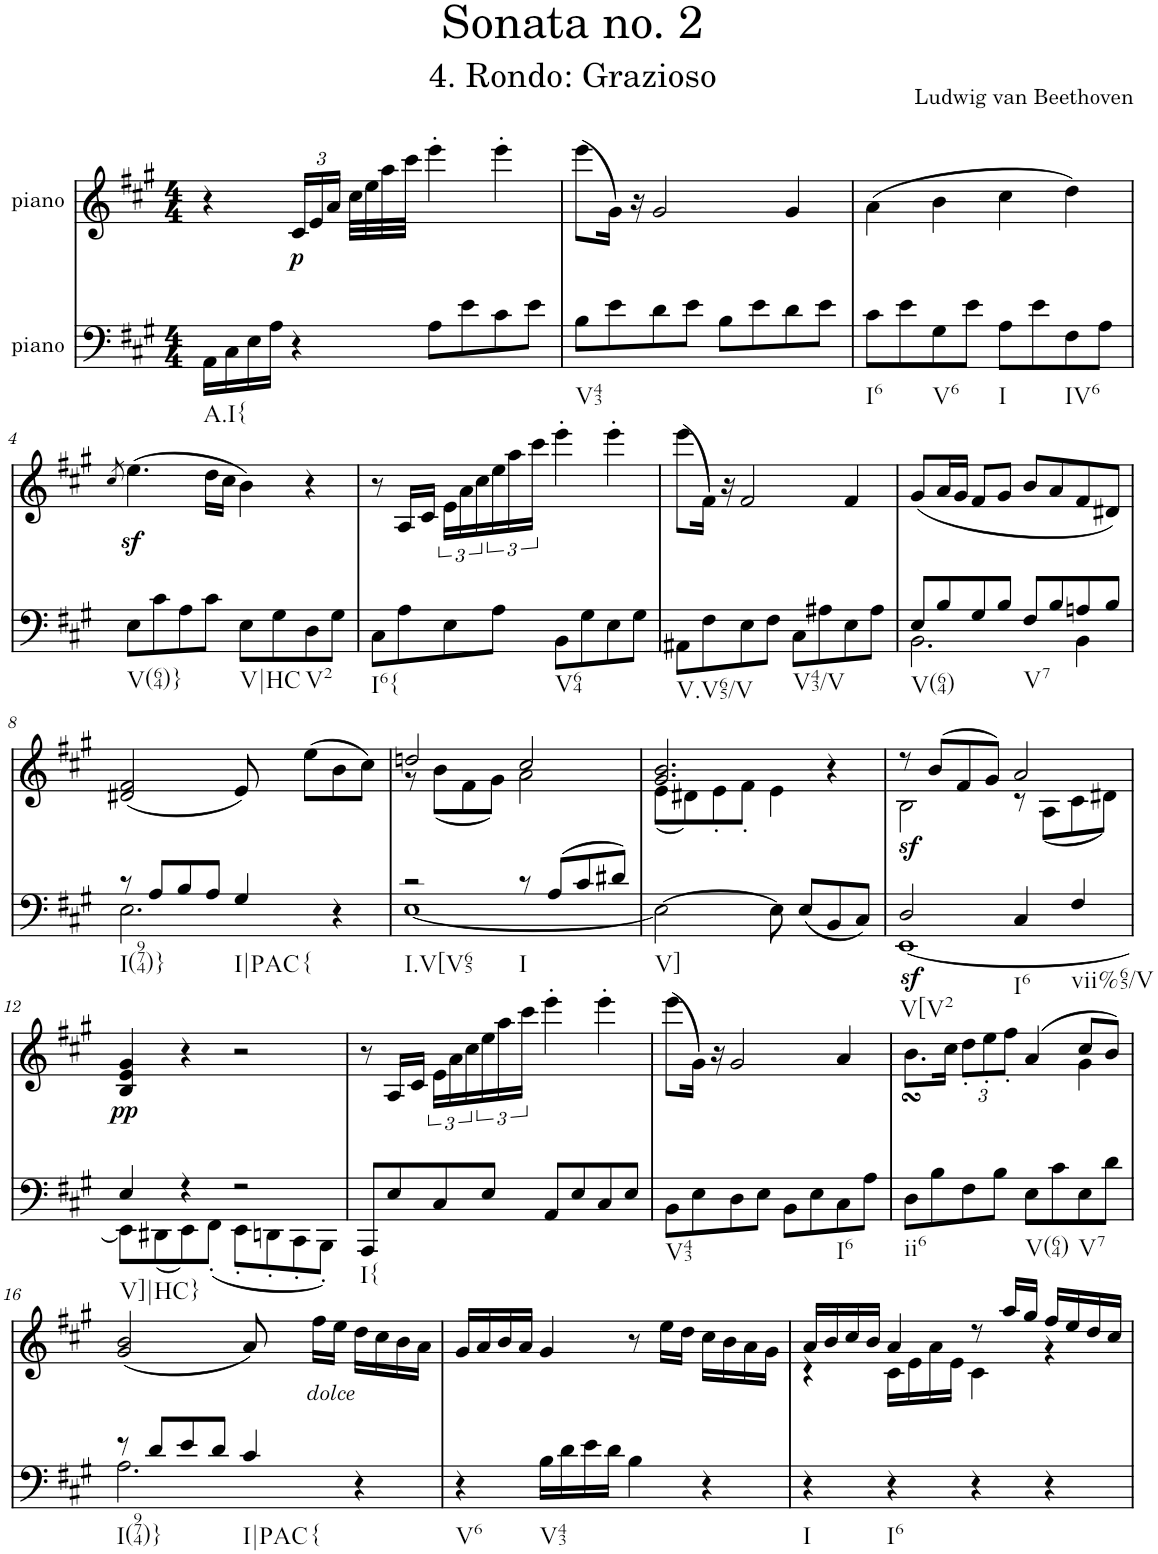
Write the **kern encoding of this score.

**kern	**dynam	**kern	**dynam
*part2	*part2	*part1	*part1
*staff2	*staff2	*staff1	*staff1
*I"piano	*	*I"piano	*
*I'Pno	*	*I'Pno	*
*clefF4	*	*clefG2	*
*k[f#c#g#]	*	*k[f#c#g#]	*
*A:	*	*A:	*
*M4/4	*	*M4/4	*
=1	=1	=1	=1
!LO:TX:b:t=A.I{	!	!	!
16AA\LL	.	4r	.
16C#\	.	.	.
16E\	.	.	.
16A\JJ	.	.	.
*	*	*Xbrackettup	*
!	!	!	!LO:DY:b
4r	.	24c#/LL	p
.	.	24e/	.
.	.	24a/JJ	.
.	.	32cc#\LLL	.
.	.	32ee\	.
.	.	32aa\	.
.	.	32ccc#\JJJ	.
8A\L	.	4eee'\	.
8e\	.	.	.
8c#\	.	4eee'\	.
8e\J	.	.	.
=2	=2	=2	=2
!LO:TX:b:t=V43	!	!	!
8B\L	.	(8eee\L	.
8e\	.	16g#\Jk)	.
.	.	16r	.
8d\	.	2g#/	.
8e\J	.	.	.
8B\L	.	.	.
8e\	.	.	.
8d\	.	4g#/	.
8e\J	.	.	.
=3	=3	=3	=3
!LO:TX:b:t=I6	!	!	!
8c#\L	.	(4a\	.
8e\	.	.	.
!LO:TX:b:t=V6	!	!	!
8G#\	.	4b\	.
8e\J	.	.	.
!LO:TX:b:t=I	!	!	!
8A\L	.	4cc#\	.
8e\	.	.	.
!LO:TX:b:t=IV6	!	!	!
8F#\	.	4dd\)	.
8A\J	.	.	.
!!LO:LB:g=z
=4	=4	=4	=4
.	.	8qcc#/	.
!LO:TX:b:t=V(64)}	!	!	!
8E\L	.	(4.eez<\	.
8c#\	.	.	.
8A\	.	.	.
8c#\J	.	16dd\LL	.
.	.	16cc#\JJ	.
!LO:TX:b:t=V|HC	!	!	!
8E\L	.	4b\)	.
8G#\	.	.	.
!LO:TX:b:t=V2	!	!	!
8D\	.	4r	.
8G#\J	.	.	.
=5	=5	=5	=5
!LO:TX:b:t=I6{	!	!	!
8C#\L	.	8r	.
8A\	.	16A/LL	.
.	.	16c#/JJ	.
*	*	*brackettup	*
8E\	.	24e\LL	.
.	.	24a\	.
.	.	24cc#\	.
8A\J	.	24ee\	.
.	.	24aa\	.
.	.	24ccc#\JJ	.
!LO:TX:b:t=V64	!	!	!
8BB\L	.	4eee'\	.
8G#\	.	.	.
8E\	.	4eee'\	.
8G#\J	.	.	.
=6	=6	=6	=6
!LO:TX:b:t=V.V65/V	!	!	!
8AA#X\L	.	(8eee\L	.
8F#\	.	16f#\Jk)	.
.	.	16r	.
8E\	.	2f#/	.
8F#\J	.	.	.
!LO:TX:b:t=V43/V	!	!	!
8C#\L	.	.	.
8A#X\	.	.	.
8E\	.	4f#/	.
8A#\J	.	.	.
=7	=7	=7	=7
*^	*	*	*
!LO:TX:b:t=V(64)	!	!	!	!
8E/L	2.BB\	.	(8g#/L	.
8B/	.	.	16a/L	.
.	.	.	16g#/JJ	.
8G#/	.	.	8f#/L	.
8B/J	.	.	8g#/J	.
!LO:TX:b:t=V7	!	!	!	!
8F#/L	.	.	8b/L	.
8B/	.	.	8a/	.
8An/	4BB\	.	8f#/	.
8B/J	.	.	8d#X/J)	.
!!LO:LB:g=z
=8	=8	=8	=8	=8
!LO:TX:b:t=I(974)}	!	!	!	!
8r	2.E\	.	(2d#X/ 2f#/	.
8A/L	.	.	.	.
8B/	.	.	.	.
8A/J	.	.	.	.
!LO:TX:b:t=I|PAC	!	!	!	!
!LO:TX:b:t={	!	!	!	!
4G#/	.	.	8e/)	.
.	.	.	(8ee\L	.
4r	4ryy	.	8b\	.
.	.	.	8cc#\J)	.
=9	=9	=9	=9	=9
*	*	*	*^	*
!LO:TX:b:t=I.V[V65	!	!	!	!	!
2r	[1E	.	2ddn/	8r	.
.	.	.	.	(8b\L	.
.	.	.	.	8f#\	.
.	.	.	.	8g#\J)	.
!LO:TX:b:t=I	!	!	!	!	!
8r	.	.	2cc#/	2a\	.
(8A/L	.	.	.	.	.
8c#/	.	.	.	.	.
8d#X/J)	.	.	.	.	.
*v	*v	*	*	*	*
=10	=10	=10	=10	=10
!LO:TX:b:t=V]	!	!	!	!
2E\_	.	2.g#/ 2.b/	(8e\L	.
.	.	.	8d#X\)	.
.	.	.	8e'\	.
.	.	.	8f#'\J	.
8E\]	.	.	4e\	.
(8E/L	.	.	.	.
8BB/	.	4r	4ryy	.
8C#/J)	.	.	.	.
=11	=11	=11	=11	=11
*^	*	*	*	*
!LO:TX:b:t=V[V2	!	!	!	!	!
!	!	!LO:DY:a	!	!	!
!	!	!LO:DY:n=1:b	!	!	!
2D/	[1EE	sf sf	8r	2B\	.
.	.	.	(8b/L	.	.
.	.	.	8f#/	.	.
.	.	.	8g#/J)	.	.
!LO:TX:b:t=I6	!	!	!	!	!
4C#/	.	.	2a/	8r	.
.	.	.	.	(<8A\L	.
!LO:TX:b:t=vii%65/V	!	!	!	!	!
4F#/	.	.	.	8c#\	.
.	.	.	.	8d#X\J)	.
!!LO:LB:g=z
=12	=12	=12	=12	=12	=12
!LO:TX:b:t=V]|HC}	!	!	!	!	!
!	!	!	!	!	!LO:DY:b
*	*	*	*v	*v	*
4E/	8EE\L]	.	4B/ 4e/ 4g#/	pp
.	(8DD#X\	.	.	.
4r	8EE\)	.	4r	.
.	(8FF#'\J	.	.	.
2r	8EE'\L	.	2r	.
.	8DDn'\	.	.	.
.	8CC#'\	.	.	.
.	8BBB'\J)	.	.	.
=13	=13	=13	=13	=13
!LO:TX:b:t=I{	!	!	!	!
*v	*v	*	*	*
8AAA/L	.	8r	.
8E/	.	16A/LL	.
.	.	16c#/JJ	.
8C#/	.	24e\LL	.
.	.	24a\	.
.	.	24cc#\	.
8E/J	.	24ee\	.
.	.	24aa\	.
.	.	24ccc#\JJ	.
8AA/L	.	4eee'\	.
8E/	.	.	.
8C#/	.	4eee'\	.
8E/J	.	.	.
=14	=14	=14	=14
!LO:TX:b:t=V43	!	!	!
8BB\L	.	(8eee\L	.
8E\	.	16g#\Jk)	.
.	.	16r	.
8D\	.	2g#/	.
8E\J	.	.	.
8BB\L	.	.	.
8E\	.	.	.
!LO:TX:b:t=I6	!	!	!
8C#\	.	4a/	.
8A\J	.	.	.
=15	=15	=15	=15
*	*	*^	*
!LO:TX:b:t=ii6	!	!	!	!
8D\L	.	2ryy	8.bsSSS\L	.
8B\	.	.	.	.
.	.	.	16cc#\Jk	.
*	*	*	*Xbrackettup	*
8F#\	.	.	12dd'\L	.
.	.	.	12ee'\	.
8B\J	.	.	.	.
.	.	.	12ff#'\J	.
!LO:TX:b:t=V(64)	!	!	!	!
8E\L	.	(4a/	4ryy	.
8c#\	.	.	.	.
!LO:TX:b:t=V7	!	!	!	!
8E\	.	8cc#/L	4g#\	.
8d\J	.	8b/J)	.	.
*	*	*v	*v	*
!!LO:LB:g=z
=16	=16	=16	=16
*^	*	*	*
!LO:TX:b:t=I(974)}	!	!	!	!
8r	2.A\	.	(2g#/ 2b/	.
8d/L	.	.	.	.
8e/	.	.	.	.
8d/J	.	.	.	.
!LO:TX:b:t=I|PAC	!	!	!	!
!LO:TX:b:t={	!	!	!	!
4c#/	.	.	8a/)	.
.	.	.	16ff#\LL	.
!	!	!	!	!LO:DY:b
.	.	.	16ee\JJ	other-dynamics
4r	4ryy	.	16dd\LL	.
.	.	.	16cc#\	.
.	.	.	16b\	.
.	.	.	16a\JJ	.
*v	*v	*	*	*
=17	=17	=17	=17
!LO:TX:b:t=V6	!	!	!
4r	.	16g#/LL	.
.	.	16a/	.
.	.	16b/	.
.	.	16a/JJ	.
!LO:TX:b:t=V43	!	!	!
16B\LL	.	4g#/	.
16d\	.	.	.
16e\	.	.	.
16d\JJ	.	.	.
4B\	.	8r	.
.	.	16ee\LL	.
.	.	16dd\JJ	.
4r	.	16cc#\LL	.
.	.	16b\	.
.	.	16a\	.
.	.	16g#\JJ	.
=18	=18	=18	=18
*	*	*^	*
!LO:TX:b:t=I	!	!	!	!
4r	.	16a/LL	4r	.
.	.	16b/	.	.
.	.	16cc#/	.	.
.	.	16b/JJ	.	.
!LO:TX:b:t=I6	!	!	!	!
4r	.	4a/	16c#\LL	.
.	.	.	16e\	.
.	.	.	16a\	.
.	.	.	16e\JJ	.
4r	.	8r	4c#\	.
.	.	16aa/LL	.	.
.	.	16gg#/JJ	.	.
4r	.	16ff#/LL	4r	.
.	.	16ee/	.	.
.	.	16dd/	.	.
.	.	16cc#/JJ	.	.
*	*	*v	*v	*
=	=	=	=
*-	*-	*-	*-
